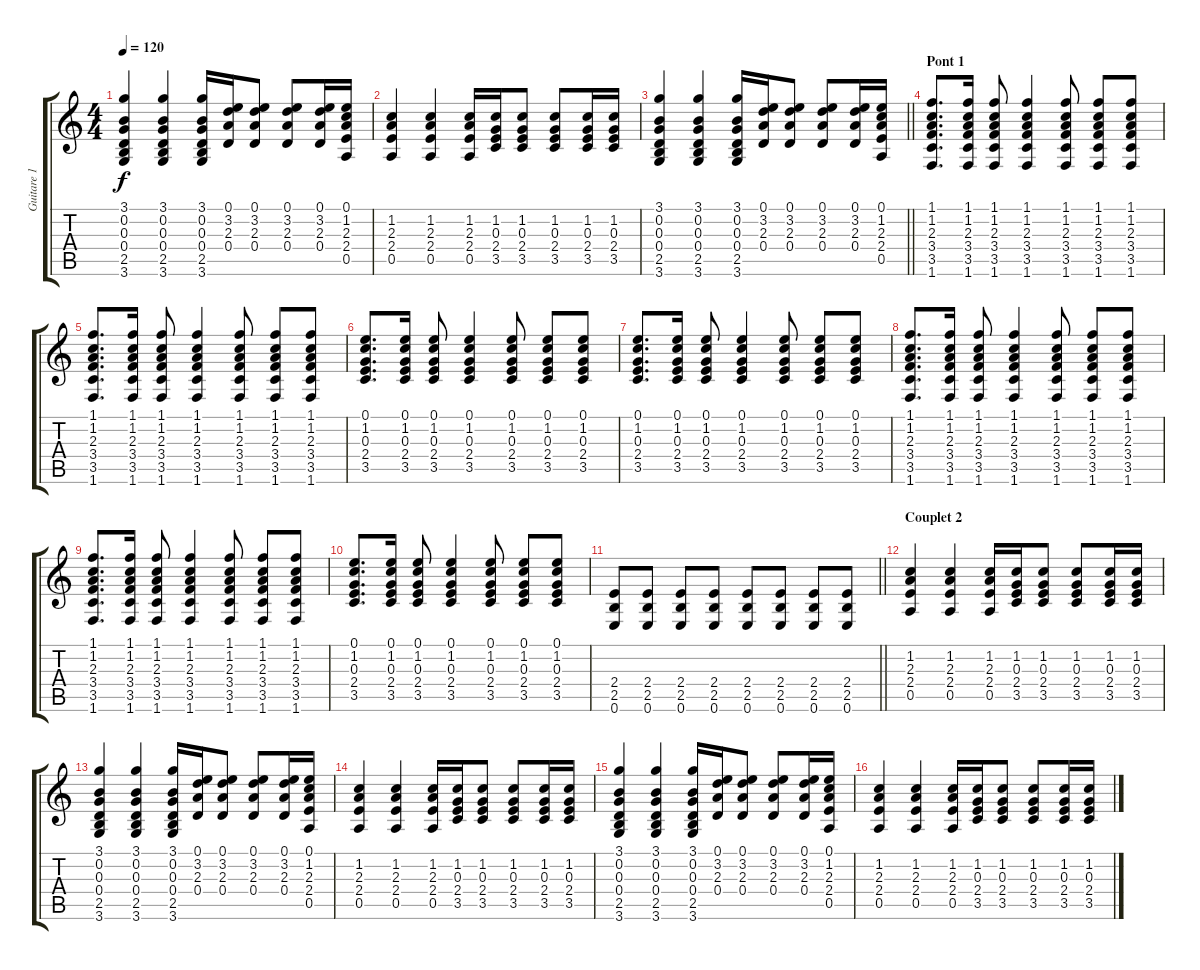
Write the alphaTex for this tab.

\track ("Guitare 1" "Guitare 1") {instrument acousticguitarsteel}
\staff {score tabs}
\tuning (E4 B3 G3 D3 A2 E2) {hide}
\ts (4 4)
\tempo 120
\clef g2
\ks c
(3.1 0.2 0.3 0.4 2.5 3.6).4{dy f} (3.1 0.2 0.3 0.4 2.5 3.6).4 (3.1 0.2 0.3 0.4 2.5 3.6).16 (0.1 3.2 2.3 0.4).16 (0.1 3.2 2.3 0.4).8 (0.1 3.2 2.3 0.4).8 (0.1 3.2 2.3 0.4).16 (0.1 1.2 2.3 2.4 0.5).16 |
(1.2 2.3 2.4 0.5).4 (1.2 2.3 2.4 0.5).4 (1.2 2.3 2.4 0.5).16 (1.2 0.3 2.4 3.5).16 (1.2 0.3 2.4 3.5).8 (1.2 0.3 2.4 3.5).8 (1.2 0.3 2.4 3.5).16 (1.2 0.3 2.4 3.5).16 |
\barLineRight lightlight
(3.1 0.2 0.3 0.4 2.5 3.6).4 (3.1 0.2 0.3 0.4 2.5 3.6).4 (3.1 0.2 0.3 0.4 2.5 3.6).16 (0.1 3.2 2.3 0.4).16 (0.1 3.2 2.3 0.4).8 (0.1 3.2 2.3 0.4).8 (0.1 3.2 2.3 0.4).16 (0.1 1.2 2.3 2.4 0.5).16 |
\section ("" "Pont 1")
(1.1 1.2 2.3 3.4 3.5 1.6).8{d} (1.1 1.2 2.3 3.4 3.5 1.6).16 (1.1 1.2 2.3 3.4 3.5 1.6).8 (1.1 1.2 2.3 3.4 3.5 1.6).4 (1.1 1.2 2.3 3.4 3.5 1.6).8 (1.1 1.2 2.3 3.4 3.5 1.6).8 (1.1 1.2 2.3 3.4 3.5 1.6).8 |
(1.1 1.2 2.3 3.4 3.5 1.6).8{d} (1.1 1.2 2.3 3.4 3.5 1.6).16 (1.1 1.2 2.3 3.4 3.5 1.6).8 (1.1 1.2 2.3 3.4 3.5 1.6).4 (1.1 1.2 2.3 3.4 3.5 1.6).8 (1.1 1.2 2.3 3.4 3.5 1.6).8 (1.1 1.2 2.3 3.4 3.5 1.6).8 |
(0.1 1.2 0.3 2.4 3.5).8{d} (0.1 1.2 0.3 2.4 3.5).16 (0.1 1.2 0.3 2.4 3.5).8 (0.1 1.2 0.3 2.4 3.5).4 (0.1 1.2 0.3 2.4 3.5).8 (0.1 1.2 0.3 2.4 3.5).8 (0.1 1.2 0.3 2.4 3.5).8 |
(0.1 1.2 0.3 2.4 3.5).8{d} (0.1 1.2 0.3 2.4 3.5).16 (0.1 1.2 0.3 2.4 3.5).8 (0.1 1.2 0.3 2.4 3.5).4 (0.1 1.2 0.3 2.4 3.5).8 (0.1 1.2 0.3 2.4 3.5).8 (0.1 1.2 0.3 2.4 3.5).8 |
(1.1 1.2 2.3 3.4 3.5 1.6).8{d} (1.1 1.2 2.3 3.4 3.5 1.6).16 (1.1 1.2 2.3 3.4 3.5 1.6).8 (1.1 1.2 2.3 3.4 3.5 1.6).4 (1.1 1.2 2.3 3.4 3.5 1.6).8 (1.1 1.2 2.3 3.4 3.5 1.6).8 (1.1 1.2 2.3 3.4 3.5 1.6).8 |
(1.1 1.2 2.3 3.4 3.5 1.6).8{d} (1.1 1.2 2.3 3.4 3.5 1.6).16 (1.1 1.2 2.3 3.4 3.5 1.6).8 (1.1 1.2 2.3 3.4 3.5 1.6).4 (1.1 1.2 2.3 3.4 3.5 1.6).8 (1.1 1.2 2.3 3.4 3.5 1.6).8 (1.1 1.2 2.3 3.4 3.5 1.6).8 |
(0.1 1.2 0.3 2.4 3.5).8{d} (0.1 1.2 0.3 2.4 3.5).16 (0.1 1.2 0.3 2.4 3.5).8 (0.1 1.2 0.3 2.4 3.5).4 (0.1 1.2 0.3 2.4 3.5).8 (0.1 1.2 0.3 2.4 3.5).8 (0.1 1.2 0.3 2.4 3.5).8 |
\barLineRight lightlight
(2.4 2.5 0.6).8 (2.4 2.5 0.6).8 (2.4 2.5 0.6).8 (2.4 2.5 0.6).8 (2.4 2.5 0.6).8 (2.4 2.5 0.6).8 (2.4 2.5 0.6).8 (2.4 2.5 0.6).8 |
\section ("" "Couplet 2")
(1.2 2.3 2.4 0.5).4 (1.2 2.3 2.4 0.5).4 (1.2 2.3 2.4 0.5).16 (1.2 0.3 2.4 3.5).16 (1.2 0.3 2.4 3.5).8 (1.2 0.3 2.4 3.5).8 (1.2 0.3 2.4 3.5).16 (1.2 0.3 2.4 3.5).16 |
(3.1 0.2 0.3 0.4 2.5 3.6).4 (3.1 0.2 0.3 0.4 2.5 3.6).4 (3.1 0.2 0.3 0.4 2.5 3.6).16 (0.1 3.2 2.3 0.4).16 (0.1 3.2 2.3 0.4).8 (0.1 3.2 2.3 0.4).8 (0.1 3.2 2.3 0.4).16 (0.1 1.2 2.3 2.4 0.5).16 |
(1.2 2.3 2.4 0.5).4 (1.2 2.3 2.4 0.5).4 (1.2 2.3 2.4 0.5).16 (1.2 0.3 2.4 3.5).16 (1.2 0.3 2.4 3.5).8 (1.2 0.3 2.4 3.5).8 (1.2 0.3 2.4 3.5).16 (1.2 0.3 2.4 3.5).16 |
(3.1 0.2 0.3 0.4 2.5 3.6).4 (3.1 0.2 0.3 0.4 2.5 3.6).4 (3.1 0.2 0.3 0.4 2.5 3.6).16 (0.1 3.2 2.3 0.4).16 (0.1 3.2 2.3 0.4).8 (0.1 3.2 2.3 0.4).8 (0.1 3.2 2.3 0.4).16 (0.1 1.2 2.3 2.4 0.5).16 |
(1.2 2.3 2.4 0.5).4 (1.2 2.3 2.4 0.5).4 (1.2 2.3 2.4 0.5).16 (1.2 0.3 2.4 3.5).16 (1.2 0.3 2.4 3.5).8 (1.2 0.3 2.4 3.5).8 (1.2 0.3 2.4 3.5).16 (1.2 0.3 2.4 3.5).16
